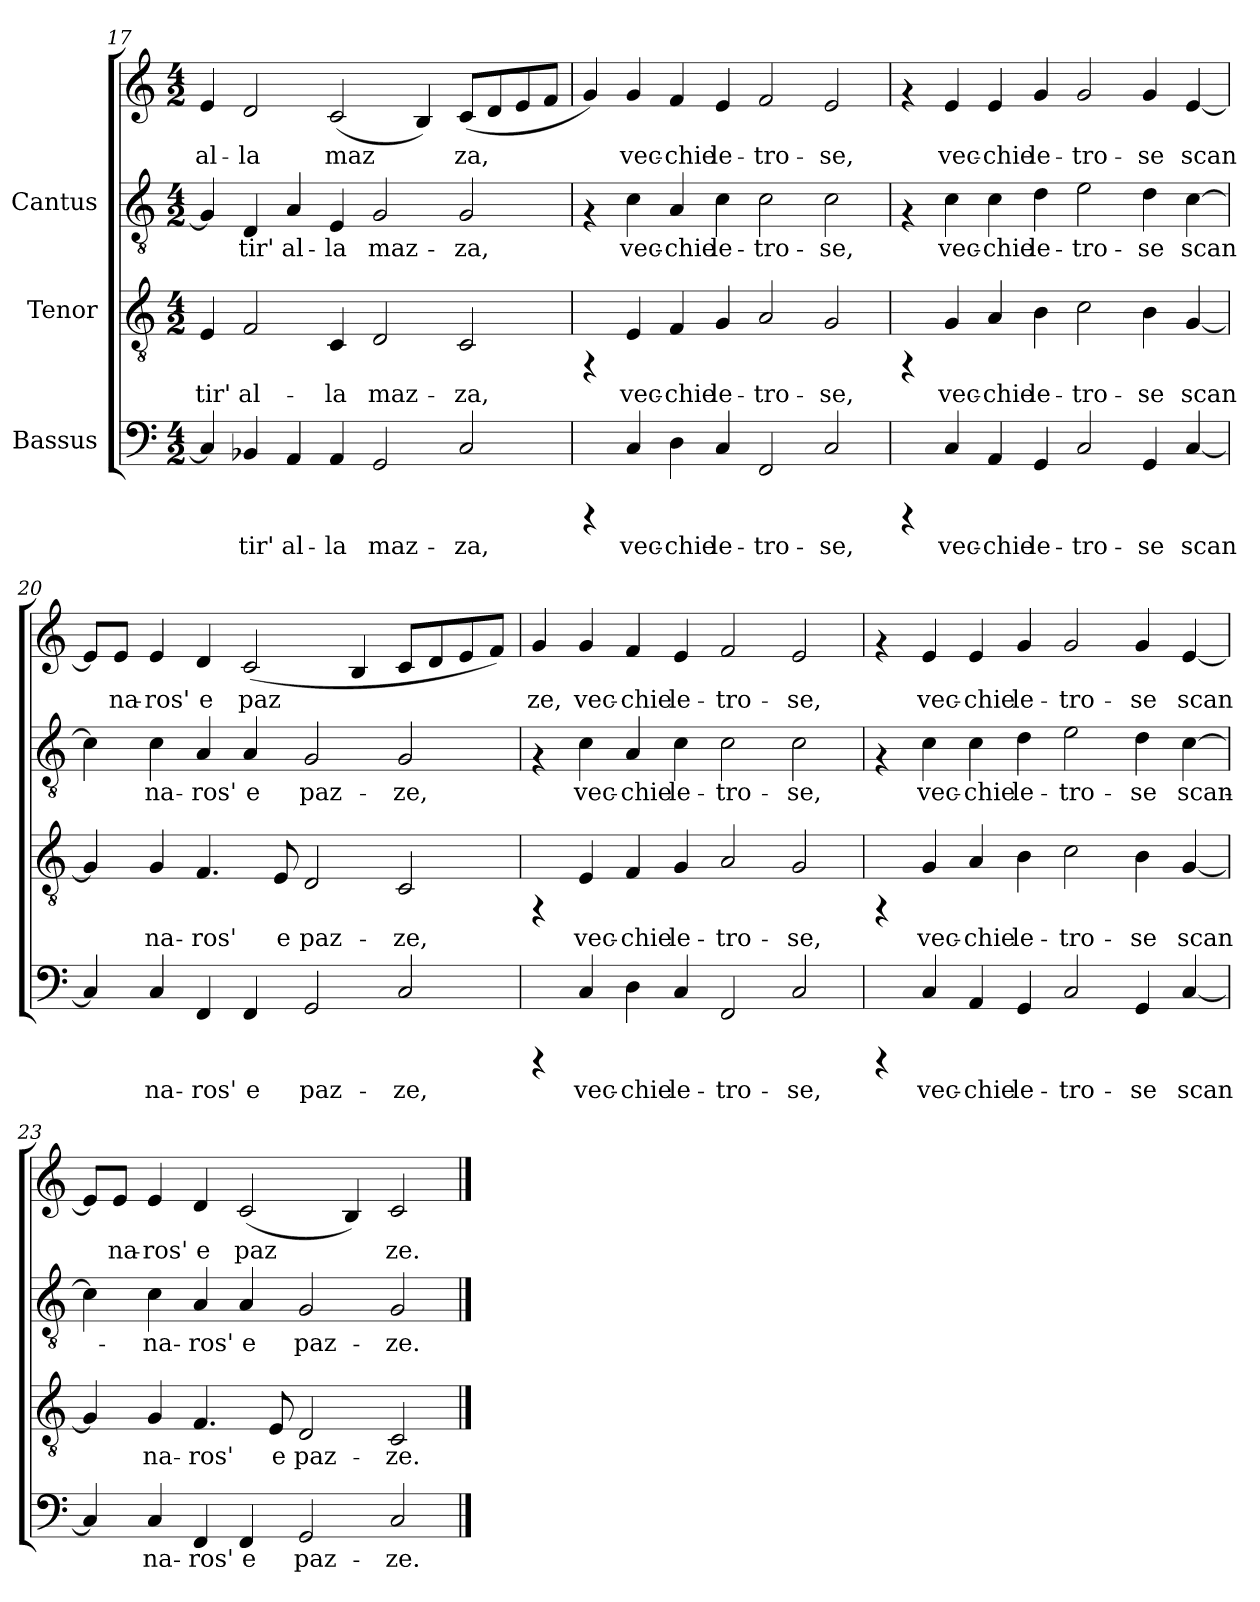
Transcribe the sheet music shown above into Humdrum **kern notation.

**kern	**text	**kern	**text	**kern	**text	**kern	**text
*part3	*part3	*part2	*part2	*part1	*part1	*part1	*part1
*staff4	*staff4	*staff3	*staff3	*staff2	*staff2	*staff1	*staff1
*I"Bassus	*	*I"Tenor	*	*I"Cantus	*	*	*
!!LO:LB:g=z
*clefF4	*	*clefGv2	*	*clefGv2	*	*clefG2	*
*M4/2	*	*M4/2	*	*M4/2	*	*M4/2	*
=17	=17	=17	=17	=17	=17	=17	=17
!	!LO:LY:b:cj	!	!LO:LY:b:cj	!	!LO:LY:b:cj	!	!LO:LY:b:cj
4C/]	.	4E/	tir'	4G/]	.	4e/	al-
!	!LO:LY:b:cj	!	!LO:LY:b:cj	!	!LO:LY:b:cj	!	!LO:LY:b:cj
4BB-X/	tir'	2F/	al-	4D/	tir'	2d/	-la
!	!LO:LY:b:cj	!	!	!	!LO:LY:b:cj	!	!
4AA/	al-	.	.	4A/	al-	.	.
!	!LO:LY:b:cj	!	!LO:LY:b:cj	!	!LO:LY:b:cj	!	!LO:LY:b:cj
4AA/	-la	4C/	-la	4E/	-la	(<2c/	maz-
!	!LO:LY:b:cj	!	!LO:LY:b:cj	!	!LO:LY:b:cj	!	!
2GG/	maz-	2D/	maz-	2G/	maz-	.	.
!	!	!	!	!	!	!	!LO:LY:b:cj
.	.	.	.	.	.	4B/)	-
!	!LO:LY:b:cj	!	!LO:LY:b:cj	!	!LO:LY:b:cj	!	!LO:LY:b:cj
2C/	-za,	2C/	-za,	2G/	-za,	(<8c/L	za,
!	!	!	!	!	!	!	!LO:LY:b:cj
.	.	.	.	.	.	8d/	.
!	!	!	!	!	!	!	!LO:LY:b:cj
.	.	.	.	.	.	8e/	.
!	!	!	!	!	!	!	!LO:LY:b:cj
.	.	.	.	.	.	8f/J	.
=18	=18	=18	=18	=18	=18	=18	=18
!	!	!	!	!	!	!	!LO:LY:b:cj
4rCCC	.	4rFF	.	4rF	.	4g/)	.
!	!LO:LY:b:cj	!	!LO:LY:b:cj	!	!LO:LY:b:cj	!	!LO:LY:b:cj
4C/	vec-	4E/	vec-	4c\	vec-	4g/	vec-
!	!LO:LY:b:cj	!	!LO:LY:b:cj	!	!LO:LY:b:cj	!	!LO:LY:b:cj
4D\	-chie	4F/	-chie	4A/	-chie	4f/	-chie
!	!LO:LY:b:cj	!	!LO:LY:b:cj	!	!LO:LY:b:cj	!	!LO:LY:b:cj
4C/	le-	4G/	le-	4c\	le-	4e/	le-
!	!LO:LY:b:cj	!	!LO:LY:b:cj	!	!LO:LY:b:cj	!	!LO:LY:b:cj
2FF/	-tro-	2A/	-tro-	2c\	-tro-	2f/	-tro-
!	!LO:LY:b:cj	!	!LO:LY:b:cj	!	!LO:LY:b:cj	!	!LO:LY:b:cj
2C/	-se,	2G/	-se,	2c\	-se,	2e/	-se,
=19	=19	=19	=19	=19	=19	=19	=19
4rCCC	.	4rFF	.	4rF	.	4rf	.
!	!LO:LY:b:cj	!	!LO:LY:b:cj	!	!LO:LY:b:cj	!	!LO:LY:b:cj
4C/	vec-	4G/	vec-	4c\	-vec-	4e/	vec-
!	!LO:LY:b:cj	!	!LO:LY:b:cj	!	!LO:LY:b:cj	!	!LO:LY:b:cj
4AA/	-chie	4A/	-chie	4c\	-chie	4e/	-chie
!	!LO:LY:b:cj	!	!LO:LY:b:cj	!	!LO:LY:b:cj	!	!LO:LY:b:cj
4GG/	le-	4B\	le-	4d\	le-	4g/	le-
!	!LO:LY:b:cj	!	!LO:LY:b:cj	!	!LO:LY:b:cj	!	!LO:LY:b:cj
2C/	-tro-	2c\	-tro-	2e\	-tro-	2g/	-tro-
!	!LO:LY:b:cj	!	!LO:LY:b:cj	!	!LO:LY:b:cj	!	!LO:LY:b:cj
4GG/	-se	4B\	-se	4d\	-se	4g/	-se
!	!LO:LY:b:cj	!	!LO:LY:b:cj	!	!LO:LY:b:cj	!	!LO:LY:b:cj
[<4C/	scan-	[<4G/	scan-	[>4c\	scan-	[<4e/	scan-
!!LO:PB:g=z
=20	=20	=20	=20	=20	=20	=20	=20
!	!LO:LY:b:cj	!	!LO:LY:b:cj	!	!LO:LY:b:cj	!	!LO:LY:b:cj
4C/]	-	4G/]	-	4c\]	-	8e/L]	-
!	!	!	!	!	!	!	!LO:LY:b:cj
.	.	.	.	.	.	8e/J	na-
!	!LO:LY:b:cj	!	!LO:LY:b:cj	!	!LO:LY:b:cj	!	!LO:LY:b:cj
4C/	na-	4G/	na-	4c\	na-	4e/	-ros'
!	!LO:LY:b:cj	!	!LO:LY:b:cj	!	!LO:LY:b:cj	!	!LO:LY:b:cj
4FF/	-ros'	4.F/	-ros'	4A/	-ros'	4d/	e
!	!LO:LY:b:cj	!	!	!	!LO:LY:b:cj	!	!LO:LY:b:cj
4FF/	e	.	.	4A/	e	(<2c/	paz-
!	!	!	!LO:LY:b:cj	!	!	!	!
.	.	8E/	e	.	.	.	.
!	!LO:LY:b:cj	!	!LO:LY:b:cj	!	!LO:LY:b:cj	!	!
2GG/	paz-	2D/	paz-	2G/	paz-	.	.
!	!	!	!	!	!	!	!LO:LY:b:cj
.	.	.	.	.	.	4B/	--
!	!LO:LY:b:cj	!	!LO:LY:b:cj	!	!LO:LY:b:cj	!	!LO:LY:b:cj
2C/	-ze,	2C/	-ze,	2G/	-ze,	8c/L	--
!	!	!	!	!	!	!	!LO:LY:b:cj
.	.	.	.	.	.	8d/	--
!	!	!	!	!	!	!	!LO:LY:b:cj
.	.	.	.	.	.	8e/	--
!	!	!	!	!	!	!	!LO:LY:b:cj
.	.	.	.	.	.	8f/J)	--
=21	=21	=21	=21	=21	=21	=21	=21
!	!	!	!	!	!	!	!LO:LY:b:cj
4rCCC	.	4rFF	.	4rF	.	4g/	ze,
!	!LO:LY:b:cj	!	!LO:LY:b:cj	!	!LO:LY:b:cj	!	!LO:LY:b:cj
4C/	vec-	4E/	vec-	4c\	vec-	4g/	vec-
!	!LO:LY:b:cj	!	!LO:LY:b:cj	!	!LO:LY:b:cj	!	!LO:LY:b:cj
4D\	-chie	4F/	-chie	4A/	-chie	4f/	-chie
!	!LO:LY:b:cj	!	!LO:LY:b:cj	!	!LO:LY:b:cj	!	!LO:LY:b:cj
4C/	le-	4G/	le-	4c\	le-	4e/	le-
!	!LO:LY:b:cj	!	!LO:LY:b:cj	!	!LO:LY:b:cj	!	!LO:LY:b:cj
2FF/	-tro-	2A/	-tro-	2c\	-tro-	2f/	-tro-
!	!LO:LY:b:cj	!	!LO:LY:b:cj	!	!LO:LY:b:cj	!	!LO:LY:b:cj
2C/	-se,	2G/	-se,	2c\	-se,	2e/	-se,
!!LO:LB:g=z
=22	=22	=22	=22	=22	=22	=22	=22
4rCCC	.	4rFF	.	4rF	.	4rf	.
!	!LO:LY:b:cj	!	!LO:LY:b:cj	!	!LO:LY:b:cj	!	!LO:LY:b:cj
4C/	vec-	4G/	vec-	4c\	-vec-	4e/	vec-
!	!LO:LY:b:cj	!	!LO:LY:b:cj	!	!LO:LY:b:cj	!	!LO:LY:b:cj
4AA/	-chie	4A/	-chie	4c\	-chie	4e/	-chie
!	!LO:LY:b:cj	!	!LO:LY:b:cj	!	!LO:LY:b:cj	!	!LO:LY:b:cj
4GG/	le-	4B\	le-	4d\	le-	4g/	le-
!	!LO:LY:b:cj	!	!LO:LY:b:cj	!	!LO:LY:b:cj	!	!LO:LY:b:cj
2C/	-tro-	2c\	-tro-	2e\	-tro-	2g/	-tro-
!	!LO:LY:b:cj	!	!LO:LY:b:cj	!	!LO:LY:b:cj	!	!LO:LY:b:cj
4GG/	-se	4B\	-se	4d\	-se	4g/	-se
!	!LO:LY:b:cj	!	!LO:LY:b:cj	!	!LO:LY:b:cj	!	!LO:LY:b:cj
[<4C/	scan-	[<4G/	scan-	[>4c\	scan-	[<4e/	scan-
=23	=23	=23	=23	=23	=23	=23	=23
!	!LO:LY:b:cj	!	!LO:LY:b:cj	!	!LO:LY:b:cj	!	!LO:LY:b:cj
4C/]	-	4G/]	-	4c\]	.	8e/L]	-
!	!	!	!	!	!	!	!LO:LY:b:cj
.	.	.	.	.	.	8e/J	na-
!	!LO:LY:b:cj	!	!LO:LY:b:cj	!	!LO:LY:b:cj	!	!LO:LY:b:cj
4C/	na-	4G/	na-	4c\	na-	4e/	-ros'
!	!LO:LY:b:cj	!	!LO:LY:b:cj	!	!LO:LY:b:cj	!	!LO:LY:b:cj
4FF/	-ros'	4.F/	-ros'	4A/	-ros'	4d/	e
!	!LO:LY:b:cj	!	!	!	!LO:LY:b:cj	!	!LO:LY:b:cj
4FF/	e	.	.	4A/	e	(<2c/	paz-
!	!	!	!LO:LY:b:cj	!	!	!	!
.	.	8E/	e	.	.	.	.
!	!LO:LY:b:cj	!	!LO:LY:b:cj	!	!LO:LY:b:cj	!	!
2GG/	paz-	2D/	paz-	2G/	paz-	.	.
!	!	!	!	!	!	!	!LO:LY:b:cj
.	.	.	.	.	.	4B/)	-
!	!LO:LY:b:cj	!	!LO:LY:b:cj	!	!LO:LY:b:cj	!	!LO:LY:b:cj
2C/	-ze.	2C/	-ze.	2G/	-ze.	2c/	ze.
==	==	==	==	==	==	==	==
*-	*-	*-	*-	*-	*-	*-	*-
